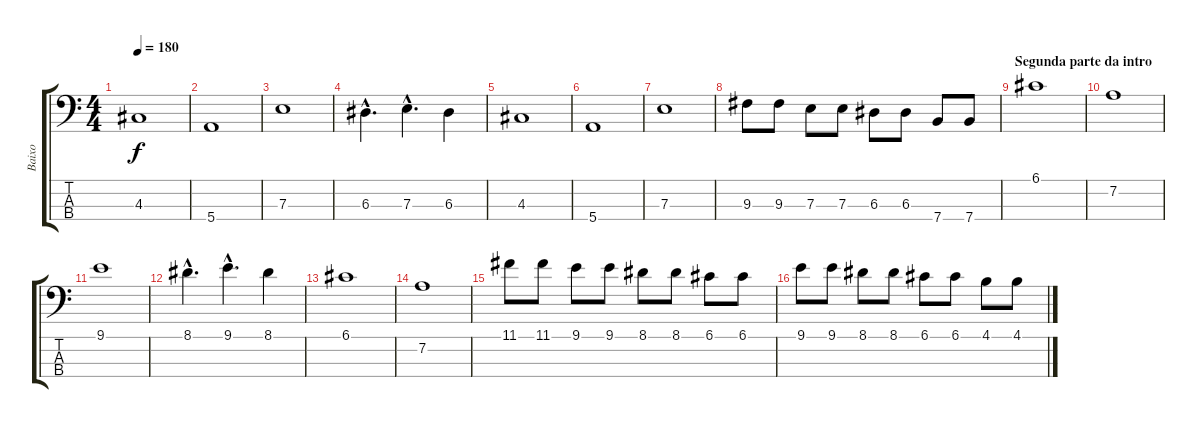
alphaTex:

\track ("Baixo" "Baixo") {instrument electricbassfinger}
\staff {score tabs}
\tuning (G2 D2 A1 E1) {hide}
\ts (4 4)
\tempo 180
\clef f4
\ks c
4.3.1{dy f instrument electricbassfinger} |
5.4.1 |
7.3.1 |
6.3{hac}.4{d} 7.3{hac}.4{d} 6.3.4 |
4.3.1 |
5.4.1 |
7.3.1 |
9.3.8 9.3.8 7.3.8 7.3.8 6.3.8 6.3.8 7.4.8 7.4.8 |
\section ("" "Segunda parte da intro")
6.1.1 |
7.2.1 |
9.1.1 |
8.1{hac}.4{d} 9.1{hac}.4{d} 8.1.4 |
6.1.1 |
7.2.1 |
11.1.8 11.1.8 9.1.8 9.1.8 8.1.8 8.1.8 6.1.8 6.1.8 |
9.1.8 9.1.8 8.1.8 8.1.8 6.1.8 6.1.8 4.1.8 4.1.8
